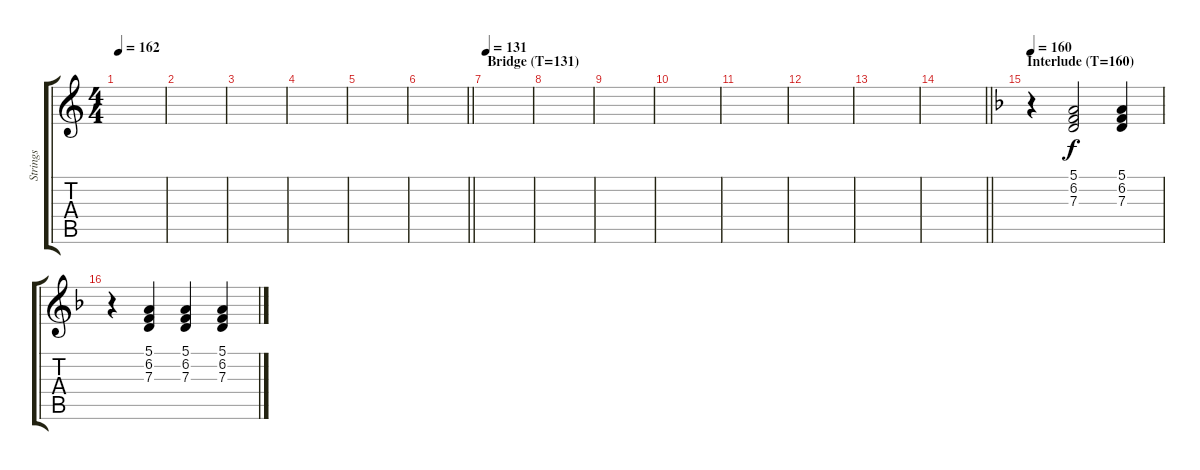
\track ("Strings" "Strings") {instrument stringensemble1}
\staff {score tabs}
\tuning (E4 B3 G3 D3 A2 E2) {hide}
\ts (4 4)
\tempo 162
\clef g2
\ks c
|
|
|
|
|
\barLineRight lightlight
|
\section ("" "Bridge (T=131)")
\tempo 131
|
|
|
|
|
|
|
\barLineRight lightlight
|
\section ("" "Interlude (T=160)")
\tempo 160
\ks f
r.4 (5.1 6.2 7.3).2 (5.1 6.2 7.3).4 |
r.4 (5.1 6.2 7.3).4 (5.1 6.2 7.3).4 (5.1 6.2 7.3).4
